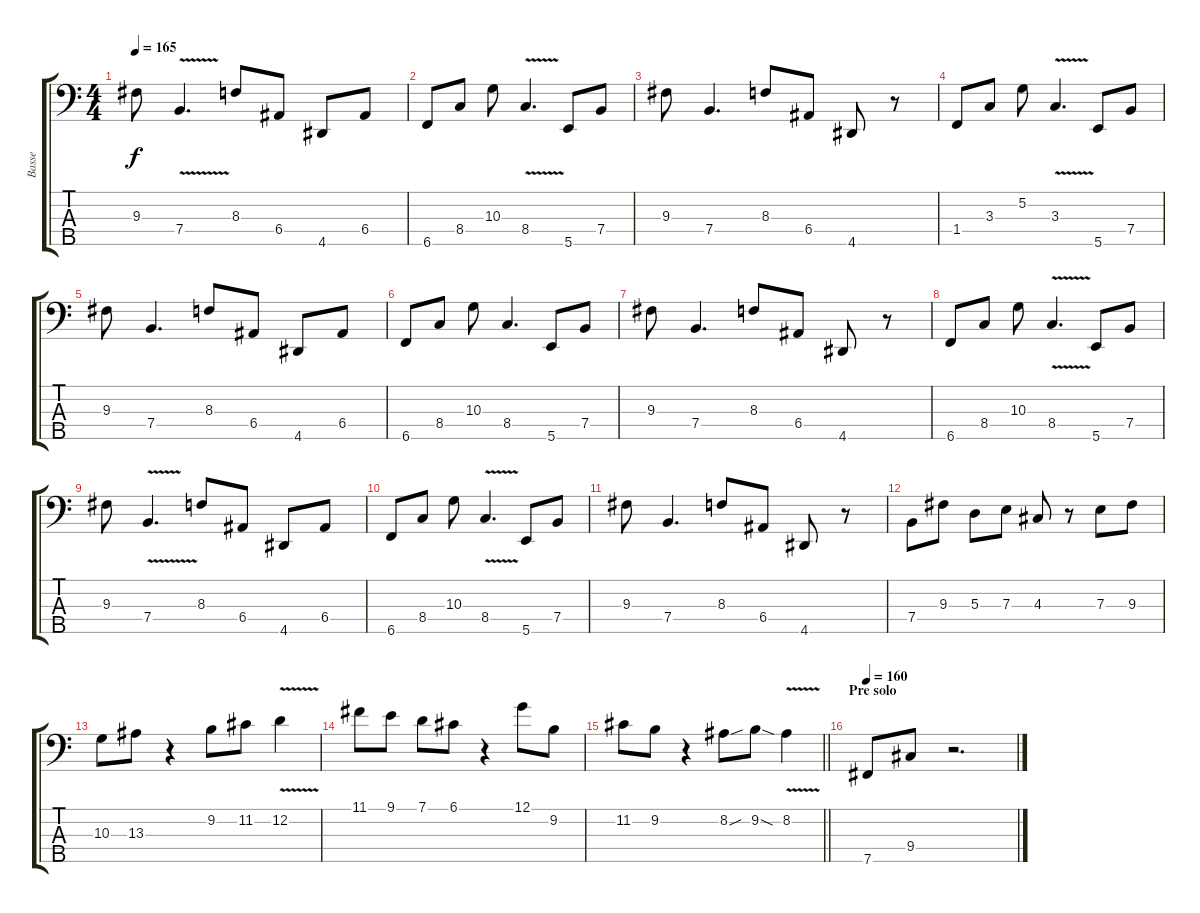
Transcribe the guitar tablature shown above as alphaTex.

\track ("Basse" "Basse") {instrument electricbasspick}
\staff {score tabs}
\tuning (G2 D2 A1 E1 B0) {hide}
\ts (4 4)
\tempo 165
\clef f4
\ks c
9.3.8{dy f} 7.4{v}.4{d} 8.3.8 6.4.8 4.5.8 6.4.8 |
6.5.8 8.4.8 10.3.8 8.4{v}.4{d} 5.5.8 7.4.8 |
9.3.8 7.4.4{d} 8.3.8 6.4.8 4.5.8 r.8 |
1.4.8 3.3.8 5.2.8 3.3{v}.4{d} 5.5.8 7.4.8 |
9.3.8 7.4.4{d} 8.3.8 6.4.8 4.5.8 6.4.8 |
6.5.8 8.4.8 10.3.8 8.4.4{d} 5.5.8 7.4.8 |
9.3.8 7.4.4{d} 8.3.8 6.4.8 4.5.8 r.8 |
6.5.8 8.4.8 10.3.8 8.4{v}.4{d} 5.5.8 7.4.8 |
9.3.8 7.4{v}.4{d} 8.3.8 6.4.8 4.5.8 6.4.8 |
6.5.8 8.4.8 10.3.8 8.4{v}.4{d} 5.5.8 7.4.8 |
9.3.8 7.4.4{d} 8.3.8 6.4.8 4.5.8 r.8 |
7.4.8 9.3.8 5.3.8 7.3.8 4.3.8 r.8 7.3.8 9.3.8 |
10.3.8 13.3.8 r.4 9.2.8 11.2.8 12.2{v}.4 |
11.1.8 9.1.8 7.1.8 6.1.8 r.4 12.1.8 9.2.8 |
\barLineRight lightlight
11.2.8 9.2.8 r.4 8.2{sou}.8 9.2{sod}.8 8.2{v}.4 |
\section ("" "Pre solo")
\tempo 160
7.5.8 9.4.8 r.2{d}
